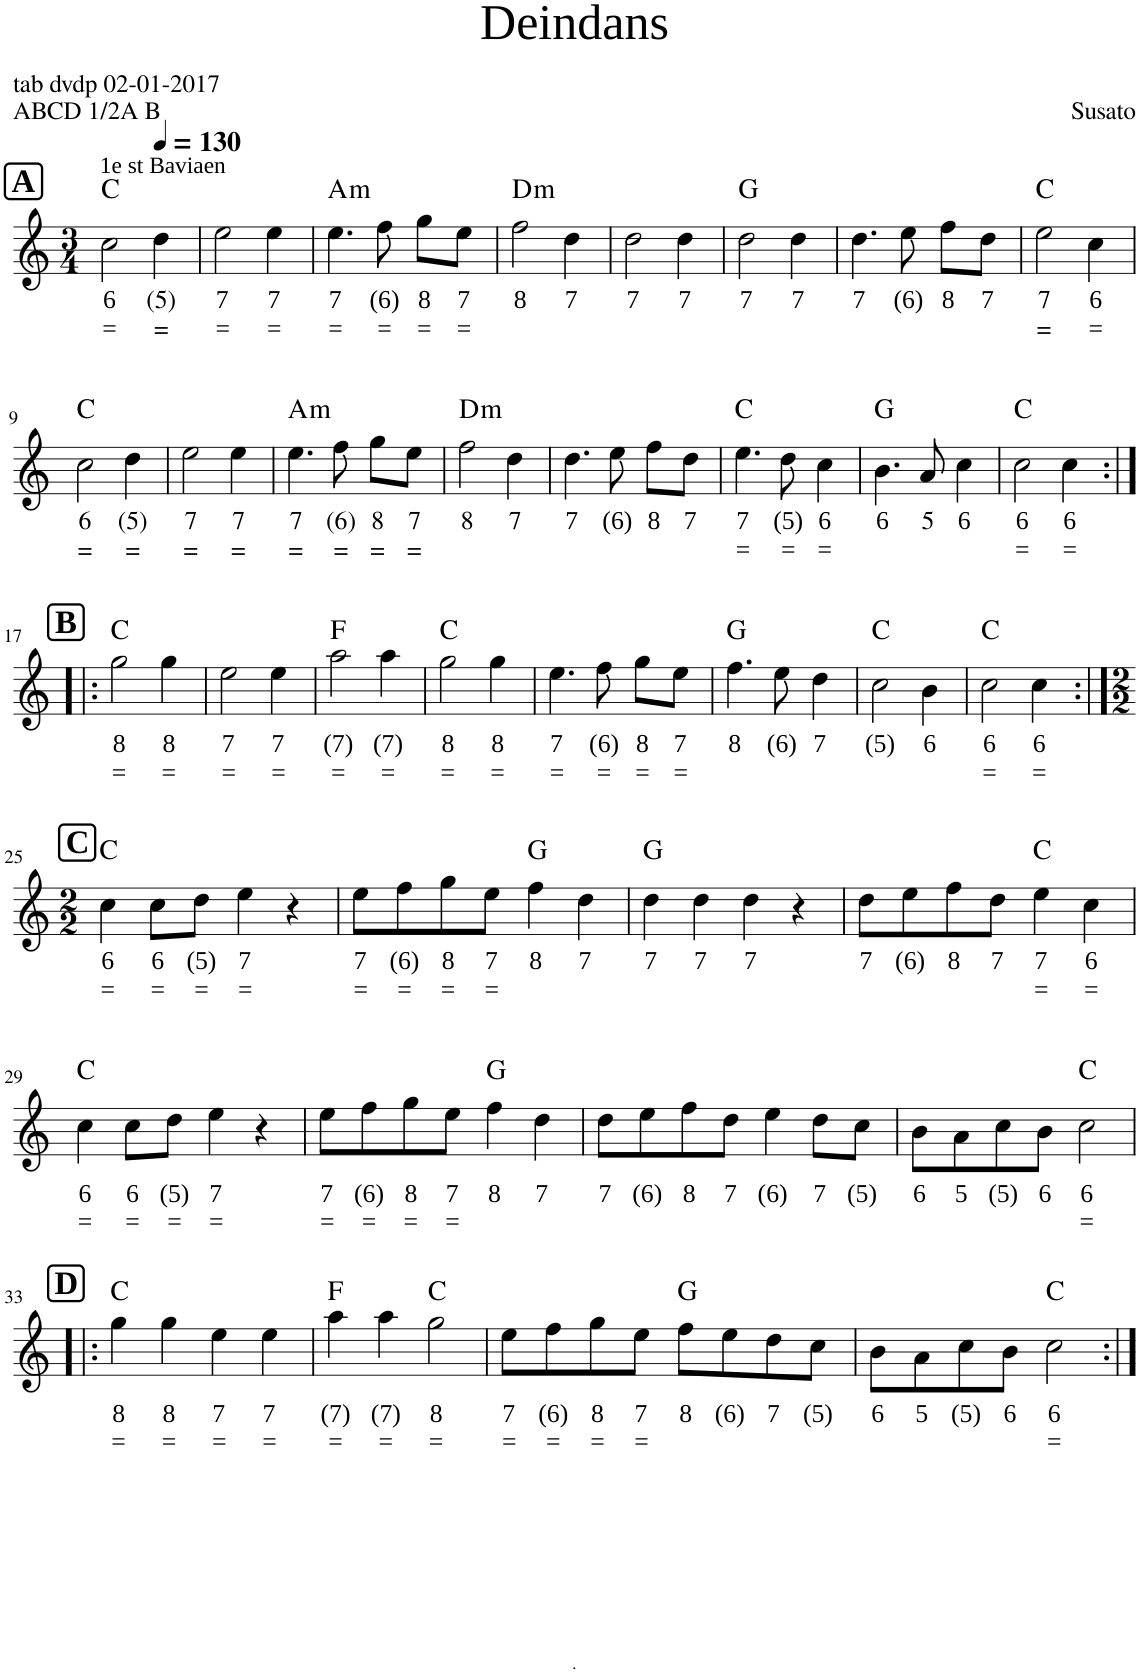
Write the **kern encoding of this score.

**kern	**text	**text	**harte
*part1	*part1	*part1	*part1
*staff1	*staff1	*staff1	*
*I"Staff	*	*	*
*clefG2	*	*	*
*k[]	*	*	*
*M3/4	*	*	*
!!LO:REH:place=s1:a:B:cj:fs=14:t=A
=1	=1	=1	=1
!LO:TX:a:t=1e st Baviaen	!	!	!
!	!LO:LY:b	!LO:LY:b	!
2cc\	6	=	C:maj
*MM130	*	*	*
!	!LO:LY:b	!LO:LY:b	!
4dd\	(5)	=	.
=2	=2	=2	=2
!	!LO:LY:b	!LO:LY:b	!
2ee\	7	=	.
!	!LO:LY:b	!LO:LY:b	!
4ee\	7	=	.
=3	=3	=3	=3
!	!LO:LY:b	!LO:LY:b	!LO:H:kt=m
4.ee\	7	=	A:min
!	!LO:LY:b	!LO:LY:b	!
8ff\	(6)	=	.
!	!LO:LY:b	!LO:LY:b	!
8gg\L	8	=	.
!	!LO:LY:b	!LO:LY:b	!
8ee\J	7	=	.
=4	=4	=4	=4
!	!LO:LY:b	!	!LO:H:kt=m
2ff\	8	.	D:min
!	!LO:LY:b	!	!
4dd\	7	.	.
=5	=5	=5	=5
!	!LO:LY:b	!	!
2dd\	7	.	.
!	!LO:LY:b	!	!
4dd\	7	.	.
=6	=6	=6	=6
!	!LO:LY:b	!	!
2dd\	7	.	G:maj
!	!LO:LY:b	!	!
4dd\	7	.	.
=7	=7	=7	=7
!	!LO:LY:b	!	!
4.dd\	7	.	.
!	!LO:LY:b	!	!
8ee\	(6)	.	.
!	!LO:LY:b	!	!
8ff\L	8	.	.
!	!LO:LY:b	!	!
8dd\J	7	.	.
=8	=8	=8	=8
!	!LO:LY:b	!LO:LY:b	!
2ee\	7	=	C:maj
!	!LO:LY:b	!LO:LY:b	!
4cc\	6	=	.
!!LO:LB:g=z
=9	=9	=9	=9
!	!LO:LY:b	!LO:LY:b	!
2cc\	6	=	C:maj
!	!LO:LY:b	!LO:LY:b	!
4dd\	(5)	=	.
=10	=10	=10	=10
!	!LO:LY:b	!LO:LY:b	!
2ee\	7	=	.
!	!LO:LY:b	!LO:LY:b	!
4ee\	7	=	.
=11	=11	=11	=11
!	!LO:LY:b	!LO:LY:b	!LO:H:kt=m
4.ee\	7	=	A:min
!	!LO:LY:b	!LO:LY:b	!
8ff\	(6)	=	.
!	!LO:LY:b	!LO:LY:b	!
8gg\L	8	=	.
!	!LO:LY:b	!LO:LY:b	!
8ee\J	7	=	.
=12	=12	=12	=12
!	!LO:LY:b	!	!LO:H:kt=m
2ff\	8	.	D:min
!	!LO:LY:b	!	!
4dd\	7	.	.
=13	=13	=13	=13
!	!LO:LY:b	!	!
4.dd\	7	.	.
!	!LO:LY:b	!	!
8ee\	(6)	.	.
!	!LO:LY:b	!	!
8ff\L	8	.	.
!	!LO:LY:b	!	!
8dd\J	7	.	.
=14	=14	=14	=14
!	!LO:LY:b	!LO:LY:b	!
4.ee\	7	=	C:maj
!	!LO:LY:b	!LO:LY:b	!
8dd\	(5)	=	.
!	!LO:LY:b	!LO:LY:b	!
4cc\	6	=	.
=15	=15	=15	=15
!	!LO:LY:b	!	!
4.b\	6	.	G:maj
!	!LO:LY:b	!	!
8a/	5	.	.
!	!LO:LY:b	!	!
4cc\	6	.	.
=16	=16	=16	=16
!	!LO:LY:b	!LO:LY:b	!
2cc\	6	=	C:maj
!	!LO:LY:b	!LO:LY:b	!
4cc\	6	=	.
!!LO:LB:g=z
!!LO:REH:place=s1:a:B:cj:fs=14:t=B
=17:|!|:	=17:|!|:	=17:|!|:	=17:|!|:
!	!LO:LY:b	!LO:LY:b	!
2gg\	8	=	C:maj
!	!LO:LY:b	!LO:LY:b	!
4gg\	8	=	.
=18	=18	=18	=18
!	!LO:LY:b	!LO:LY:b	!
2ee\	7	=	.
!	!LO:LY:b	!LO:LY:b	!
4ee\	7	=	.
=19	=19	=19	=19
!	!LO:LY:b	!LO:LY:b	!
2aa\	(7)	=	F:maj
!	!LO:LY:b	!LO:LY:b	!
4aa\	(7)	=	.
=20	=20	=20	=20
!	!LO:LY:b	!LO:LY:b	!
2gg\	8	=	C:maj
!	!LO:LY:b	!LO:LY:b	!
4gg\	8	=	.
=21	=21	=21	=21
!	!LO:LY:b	!LO:LY:b	!
4.ee\	7	=	.
!	!LO:LY:b	!LO:LY:b	!
8ff\	(6)	=	.
!	!LO:LY:b	!LO:LY:b	!
8gg\L	8	=	.
!	!LO:LY:b	!LO:LY:b	!
8ee\J	7	=	.
=22	=22	=22	=22
!	!LO:LY:b	!	!
4.ff\	8	.	G:maj
!	!LO:LY:b	!	!
8ee\	(6)	.	.
!	!LO:LY:b	!	!
4dd\	7	.	.
=23	=23	=23	=23
!	!LO:LY:b	!	!
2cc\	(5)	.	C:maj
!	!LO:LY:b	!	!
4b\	6	.	.
=24	=24	=24	=24
!	!LO:LY:b	!LO:LY:b	!
2cc\	6	=	C:maj
!	!LO:LY:b	!LO:LY:b	!
4cc\	6	=	.
!!LO:LB:g=z
!!LO:REH:place=s1:a:B:cj:fs=14:t=C
=25:|!	=25:|!	=25:|!	=25:|!
*M2/2	*	*	*
!	!LO:LY:b	!LO:LY:b	!
4cc\	6	=	C:maj
!	!LO:LY:b	!LO:LY:b	!
8cc\L	6	=	.
!	!LO:LY:b	!LO:LY:b	!
8dd\J	(5)	=	.
!	!LO:LY:b	!LO:LY:b	!
4ee\	7	=	.
4r	.	.	.
=26	=26	=26	=26
!	!LO:LY:b	!LO:LY:b	!
8ee\L	7	=	.
!	!LO:LY:b	!LO:LY:b	!
8ff\	(6)	=	.
!	!LO:LY:b	!LO:LY:b	!
8gg\	8	=	.
!	!LO:LY:b	!LO:LY:b	!
8ee\J	7	=	.
!	!LO:LY:b	!	!
4ff\	8	.	G:maj
!	!LO:LY:b	!	!
4dd\	7	.	.
=27	=27	=27	=27
!	!LO:LY:b	!	!
4dd\	7	.	G:maj
!	!LO:LY:b	!	!
4dd\	7	.	.
!	!LO:LY:b	!	!
4dd\	7	.	.
4r	.	.	.
=28	=28	=28	=28
!	!LO:LY:b	!	!
8dd\L	7	.	.
!	!LO:LY:b	!	!
8ee\	(6)	.	.
!	!LO:LY:b	!	!
8ff\	8	.	.
!	!LO:LY:b	!	!
8dd\J	7	.	.
!	!LO:LY:b	!LO:LY:b	!
4ee\	7	=	C:maj
!	!LO:LY:b	!LO:LY:b	!
4cc\	6	=	.
!!LO:LB:g=z
=29	=29	=29	=29
!	!LO:LY:b	!LO:LY:b	!
4cc\	6	=	C:maj
!	!LO:LY:b	!LO:LY:b	!
8cc\L	6	=	.
!	!LO:LY:b	!LO:LY:b	!
8dd\J	(5)	=	.
!	!LO:LY:b	!LO:LY:b	!
4ee\	7	=	.
4r	.	.	.
=30	=30	=30	=30
!	!LO:LY:b	!LO:LY:b	!
8ee\L	7	=	.
!	!LO:LY:b	!LO:LY:b	!
8ff\	(6)	=	.
!	!LO:LY:b	!LO:LY:b	!
8gg\	8	=	.
!	!LO:LY:b	!LO:LY:b	!
8ee\J	7	=	.
!	!LO:LY:b	!	!
4ff\	8	.	G:maj
!	!LO:LY:b	!	!
4dd\	7	.	.
=31	=31	=31	=31
!	!LO:LY:b	!	!
8dd\L	7	.	.
!	!LO:LY:b	!	!
8ee\	(6)	.	.
!	!LO:LY:b	!	!
8ff\	8	.	.
!	!LO:LY:b	!	!
8dd\J	7	.	.
!	!LO:LY:b	!	!
4ee\	(6)	.	.
!	!LO:LY:b	!	!
8dd\L	7	.	.
!	!LO:LY:b	!	!
8cc\J	(5)	.	.
=32	=32	=32	=32
!	!LO:LY:b	!	!
8b\L	6	.	.
!	!LO:LY:b	!	!
8a\	5	.	.
!	!LO:LY:b	!	!
8cc\	(5)	.	.
!	!LO:LY:b	!	!
8b\J	6	.	.
!	!LO:LY:b	!LO:LY:b	!
2cc\	6	=	C:maj
!!LO:LB:g=z
!!LO:REH:place=s1:a:B:cj:fs=14:t=D
=33!|:	=33!|:	=33!|:	=33!|:
!	!LO:LY:b	!LO:LY:b	!
4gg\	8	=	C:maj
!	!LO:LY:b	!LO:LY:b	!
4gg\	8	=	.
!	!LO:LY:b	!LO:LY:b	!
4ee\	7	=	.
!	!LO:LY:b	!LO:LY:b	!
4ee\	7	=	.
=34	=34	=34	=34
!	!LO:LY:b	!LO:LY:b	!
4aa\	(7)	=	F:maj
!	!LO:LY:b	!LO:LY:b	!
4aa\	(7)	=	.
!	!LO:LY:b	!LO:LY:b	!
2gg\	8	=	C:maj
=35	=35	=35	=35
!	!LO:LY:b	!LO:LY:b	!
8ee\L	7	=	.
!	!LO:LY:b	!LO:LY:b	!
8ff\	(6)	=	.
!	!LO:LY:b	!LO:LY:b	!
8gg\	8	=	.
!	!LO:LY:b	!LO:LY:b	!
8ee\J	7	=	.
!	!LO:LY:b	!	!
8ff\L	8	.	G:maj
!	!LO:LY:b	!	!
8ee\	(6)	.	.
!	!LO:LY:b	!	!
8dd\	7	.	.
!	!LO:LY:b	!	!
8cc\J	(5)	.	.
=36	=36	=36	=36
!	!LO:LY:b	!	!
8b\L	6	.	.
!	!LO:LY:b	!	!
8a\	5	.	.
!	!LO:LY:b	!	!
8cc\	(5)	.	.
!	!LO:LY:b	!	!
8b\J	6	.	.
!	!LO:LY:b	!LO:LY:b	!
2cc\	6	=	C:maj
=:|!	=:|!	=:|!	=:|!
*-	*-	*-	*-
